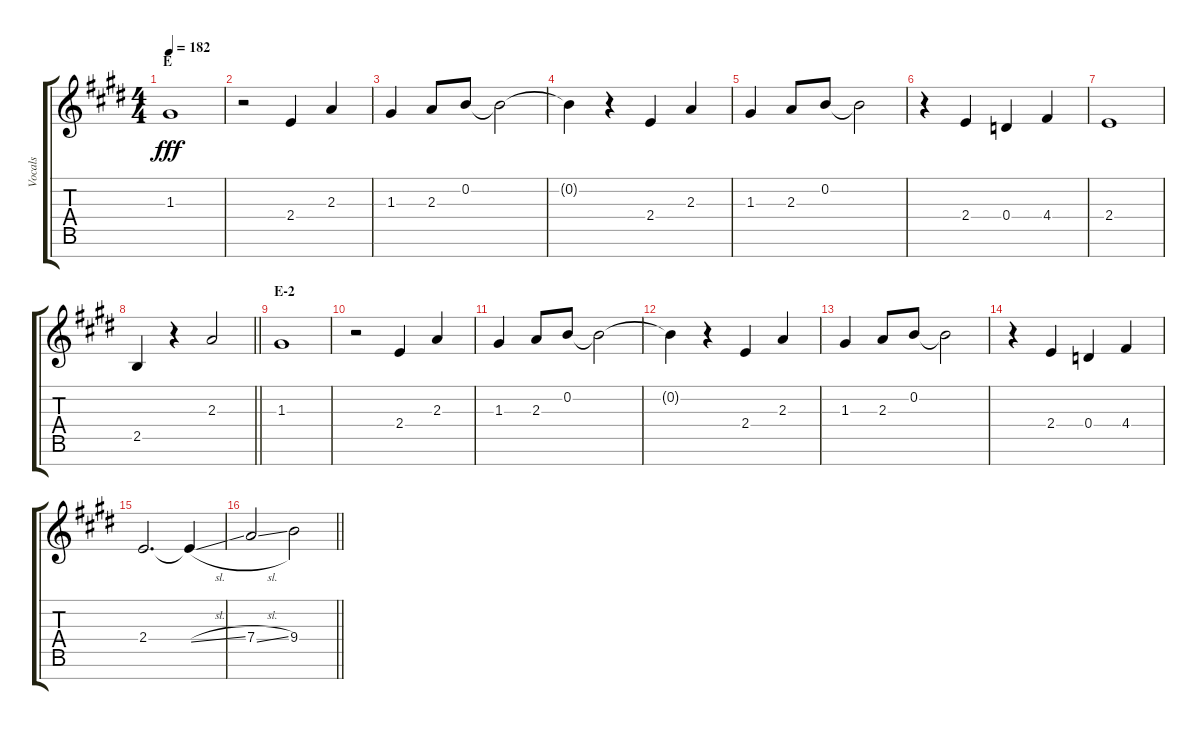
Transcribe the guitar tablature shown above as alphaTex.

\track ("Vocals" "Vocals") {instrument voiceoohs}
\staff {score tabs}
\tuning (E5 B4 G4 D4 A3 E3 B2) {hide}
\ts (4 4)
\section ("" "E")
\tempo 182
\clef g2
\ks e
1.3.1{dy fff} |
r.2 2.4.4 2.3.4 |
1.3.4 2.3.8 0.2.8 0.2{t}.2 |
0.2{t}.4 r.4 2.4.4 2.3.4 |
1.3.4 2.3.8 0.2.8 0.2{t}.2 |
r.4 2.4.4 0.4.4 4.4.4 |
2.4.1 |
\barLineRight lightlight
2.5.4 r.4 2.3.2 |
\section ("" "E-2")
1.3.1 |
r.2 2.4.4 2.3.4 |
1.3.4 2.3.8 0.2.8 0.2{t}.2 |
0.2{t}.4 r.4 2.4.4 2.3.4 |
1.3.4 2.3.8 0.2.8 0.2{t}.2 |
r.4 2.4.4 0.4.4 4.4.4 |
2.4.2{d} 2.4{sl t}.4 |
\barLineRight lightlight
7.4{sl}.2 9.4{sl}.2
